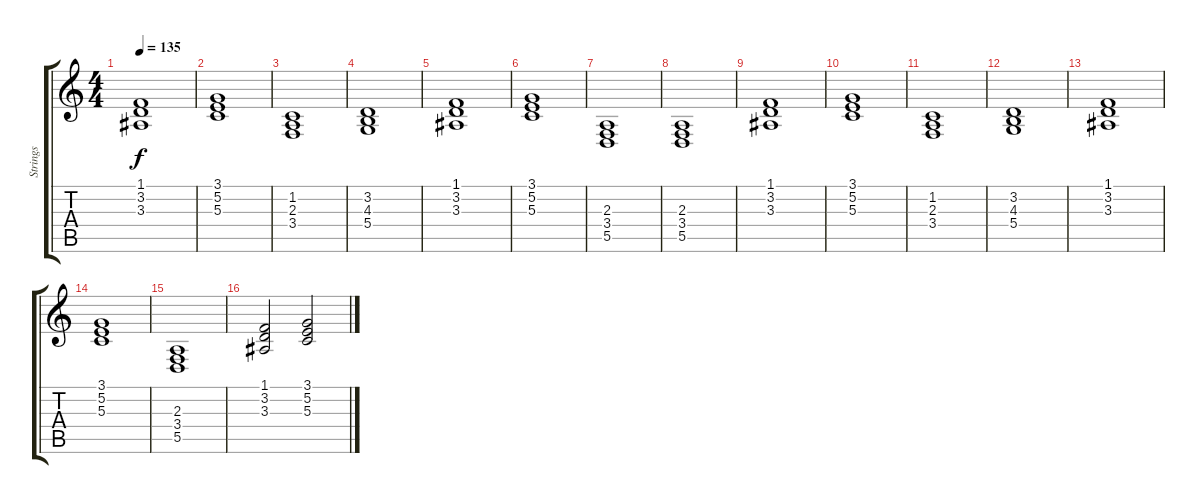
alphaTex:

\track ("Strings" "Strings") {instrument stringensemble1}
\staff {score tabs}
\tuning (E4 B3 G3 D3 A2 E2) {hide}
\ts (4 4)
\tempo 135
\clef g2
\ks c
(1.1 3.2 3.3).1{dy f volume 11} |
(3.1 5.2 5.3).1 |
(1.2 2.3 3.4).1 |
(3.2 4.3 5.4).1 |
(1.1 3.2 3.3).1{volume 11} |
(3.1 5.2 5.3).1 |
(2.3 3.4 5.5).1 |
(2.3 3.4 5.5).1 |
(1.1 3.2 3.3).1{volume 11} |
(3.1 5.2 5.3).1 |
(1.2 2.3 3.4).1 |
(3.2 4.3 5.4).1 |
(1.1 3.2 3.3).1{volume 11} |
(3.1 5.2 5.3).1 |
(2.3 3.4 5.5).1{volume 11} |
(1.1 3.2 3.3).2 (3.1 5.2 5.3).2
